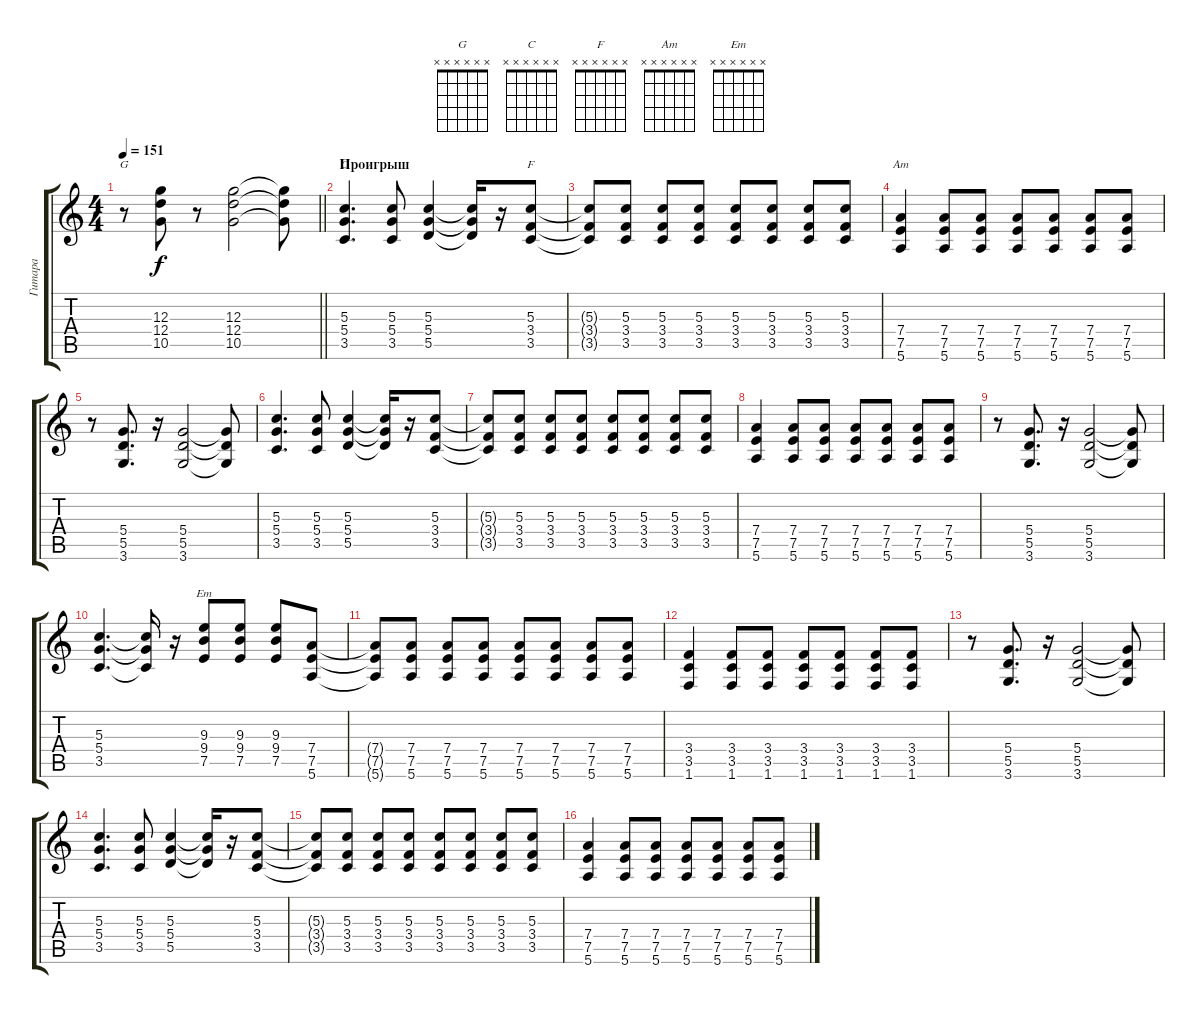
\track ("Гитара" "Гитара") {instrument acousticguitarsteel}
\staff {score tabs}
\tuning (E4 B3 G3 D3 A2 E2) {hide}
\chord ("G" x x x x x x)
\chord ("C" x x x x x x)
\chord ("F" x x x x x x)
\chord ("Am" x x x x x x)
\chord ("Em" x x x x x x)
\ts (4 4)
\tempo 151
\clef g2
\barLineRight lightlight
\ks c
r.8{ch "G" dy f} (12.3 12.4 10.5).8 r.8 (12.3 12.4 10.5).2 (12.3{t} 12.4{t} 10.5{t}).8 |
\section ("" "Проигрыш")
(5.3 5.4 3.5).4{d ch "C"} (5.3 5.4 3.5).8 (5.3 5.4 5.5).4 (5.3{t} 5.4{t} 5.5{t}).16 r.16 (5.3 3.4 3.5).8{ch "F"} |
(5.3{t} 3.4{t} 3.5{t}).8 (5.3 3.4 3.5).8 (5.3 3.4 3.5).8 (5.3 3.4 3.5).8 (5.3 3.4 3.5).8 (5.3 3.4 3.5).8 (5.3 3.4 3.5).8 (5.3 3.4 3.5).8 |
(7.4 7.5 5.6).4{ch "Am"} (7.4 7.5 5.6).8 (7.4 7.5 5.6).8 (7.4 7.5 5.6).8 (7.4 7.5 5.6).8 (7.4 7.5 5.6).8 (7.4 7.5 5.6).8 |
r.8 (5.4 5.5 3.6).8{d} r.16 (5.4 5.5 3.6).2 (5.4{t} 5.5{t} 3.6{t}).8 |
(5.3 5.4 3.5).4{d} (5.3 5.4 3.5).8 (5.3 5.4 5.5).4 (5.3{t} 5.4{t} 5.5{t}).16 r.16 (5.3 3.4 3.5).8 |
(5.3{t} 3.4{t} 3.5{t}).8 (5.3 3.4 3.5).8 (5.3 3.4 3.5).8 (5.3 3.4 3.5).8 (5.3 3.4 3.5).8 (5.3 3.4 3.5).8 (5.3 3.4 3.5).8 (5.3 3.4 3.5).8 |
(7.4 7.5 5.6).4 (7.4 7.5 5.6).8 (7.4 7.5 5.6).8 (7.4 7.5 5.6).8 (7.4 7.5 5.6).8 (7.4 7.5 5.6).8 (7.4 7.5 5.6).8 |
r.8 (5.4 5.5 3.6).8{d} r.16 (5.4 5.5 3.6).2 (5.4{t} 5.5{t} 3.6{t}).8 |
(5.3 5.4 3.5).4{d} (5.3{t} 5.4{t} 3.5{t}).16 r.16 (9.3 9.4 7.5).8{ch "Em"} (9.3 9.4 7.5).8 (9.3 9.4 7.5).8 (7.4 7.5 5.6).8 |
(7.4{t} 7.5{t} 5.6{t}).8 (7.4 7.5 5.6).8 (7.4 7.5 5.6).8 (7.4 7.5 5.6).8 (7.4 7.5 5.6).8 (7.4 7.5 5.6).8 (7.4 7.5 5.6).8 (7.4 7.5 5.6).8 |
(3.4 3.5 1.6).4 (3.4 3.5 1.6).8 (3.4 3.5 1.6).8 (3.4 3.5 1.6).8 (3.4 3.5 1.6).8 (3.4 3.5 1.6).8 (3.4 3.5 1.6).8 |
r.8 (5.4 5.5 3.6).8{d} r.16 (5.4 5.5 3.6).2 (5.4{t} 5.5{t} 3.6{t}).8 |
(5.3 5.4 3.5).4{d} (5.3 5.4 3.5).8 (5.3 5.4 5.5).4 (5.3{t} 5.4{t} 5.5{t}).16 r.16 (5.3 3.4 3.5).8 |
(5.3{t} 3.4{t} 3.5{t}).8 (5.3 3.4 3.5).8 (5.3 3.4 3.5).8 (5.3 3.4 3.5).8 (5.3 3.4 3.5).8 (5.3 3.4 3.5).8 (5.3 3.4 3.5).8 (5.3 3.4 3.5).8 |
(7.4 7.5 5.6).4 (7.4 7.5 5.6).8 (7.4 7.5 5.6).8 (7.4 7.5 5.6).8 (7.4 7.5 5.6).8 (7.4 7.5 5.6).8 (7.4 7.5 5.6).8
